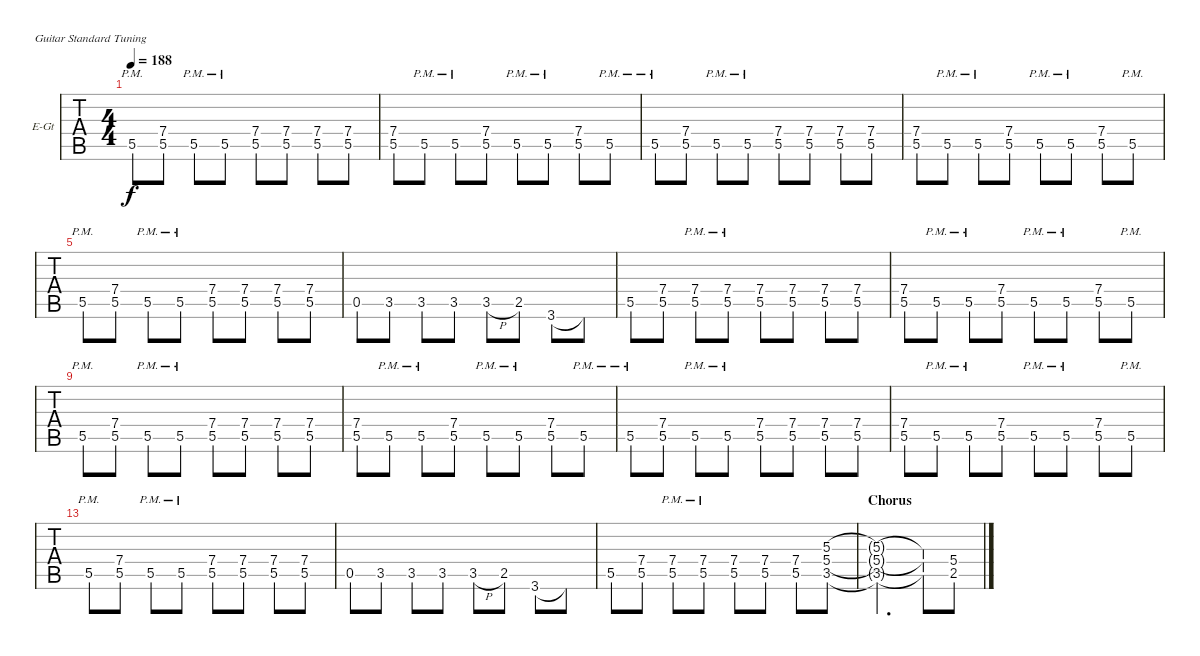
\bracketExtendMode nobrackets
\firstSystemTrackNameOrientation horizontal
\otherSystemsTrackNameOrientation horizontal
\defaultBarNumberDisplay FirstOfSystem
\track ("Guitar 1" "E-Gt") {instrument overdrivenguitar}
\staff {tabs}
\tuning (E4 B3 G3 D3 A2 E2)
\ts (4 4)
\tempo 188
\clef g2
\ks c
5.5{pm}.8{dy f} (7.4 5.5).8 5.5{pm}.8 5.5{pm}.8 (7.4 5.5).8 (7.4 5.5).8 (7.4 5.5).8 (7.4 5.5).8 |
(7.4 5.5).8 5.5{pm}.8 5.5{pm}.8 (7.4 5.5).8 5.5{pm}.8 5.5{pm}.8 (7.4 5.5).8 5.5{pm}.8 |
5.5{pm}.8 (7.4 5.5).8 5.5{pm}.8 5.5{pm}.8 (7.4 5.5).8 (7.4 5.5).8 (7.4 5.5).8 (7.4 5.5).8 |
(7.4 5.5).8 5.5{pm}.8 5.5{pm}.8 (7.4 5.5).8 5.5{pm}.8 5.5{pm}.8 (7.4 5.5).8 5.5{pm}.8 |
5.5{pm}.8 (7.4 5.5).8 5.5{pm}.8 5.5{pm}.8 (7.4 5.5).8 (7.4 5.5).8 (7.4 5.5).8 (7.4 5.5).8 |
0.5.8 3.5.8 3.5.8 3.5.8 3.5{h}.8 2.5.8 3.6.8 3.6{t}.8 |
5.5.8 (7.4 5.5).8 (5.5{pm} 7.4).8 (5.5{pm} 7.4).8 (7.4 5.5).8 (7.4 5.5).8 (7.4 5.5).8 (7.4 5.5).8 |
(7.4 5.5).8 5.5{pm}.8 5.5{pm}.8 (7.4 5.5).8 5.5{pm}.8 5.5{pm}.8 (7.4 5.5).8 5.5{pm}.8 |
5.5{pm}.8 (7.4 5.5).8 5.5{pm}.8 5.5{pm}.8 (7.4 5.5).8 (7.4 5.5).8 (7.4 5.5).8 (7.4 5.5).8 |
(7.4 5.5).8 5.5{pm}.8 5.5{pm}.8 (7.4 5.5).8 5.5{pm}.8 5.5{pm}.8 (7.4 5.5).8 5.5{pm}.8 |
5.5{pm}.8 (7.4 5.5).8 5.5{pm}.8 5.5{pm}.8 (7.4 5.5).8 (7.4 5.5).8 (7.4 5.5).8 (7.4 5.5).8 |
(7.4 5.5).8 5.5{pm}.8 5.5{pm}.8 (7.4 5.5).8 5.5{pm}.8 5.5{pm}.8 (7.4 5.5).8 5.5{pm}.8 |
5.5{pm}.8 (7.4 5.5).8 5.5{pm}.8 5.5{pm}.8 (7.4 5.5).8 (7.4 5.5).8 (7.4 5.5).8 (7.4 5.5).8 |
0.5.8 3.5.8 3.5.8 3.5.8 3.5{h}.8 2.5.8 3.6.8 3.6{t}.8 |
5.5.8 (7.4 5.5).8 (7.4{pm} 5.5{pm}).8 (7.4{pm} 5.5{pm}).8 (7.4 5.5).8 (7.4 5.5).8 (7.4 5.5).8 (5.4 3.5 5.3).8 |
\section ("" "Chorus")
(5.4{t} 3.5{t} 5.3{t}).2{d} (5.4{t} 3.5{t} 5.3{t}).8 (5.4 2.5).8
